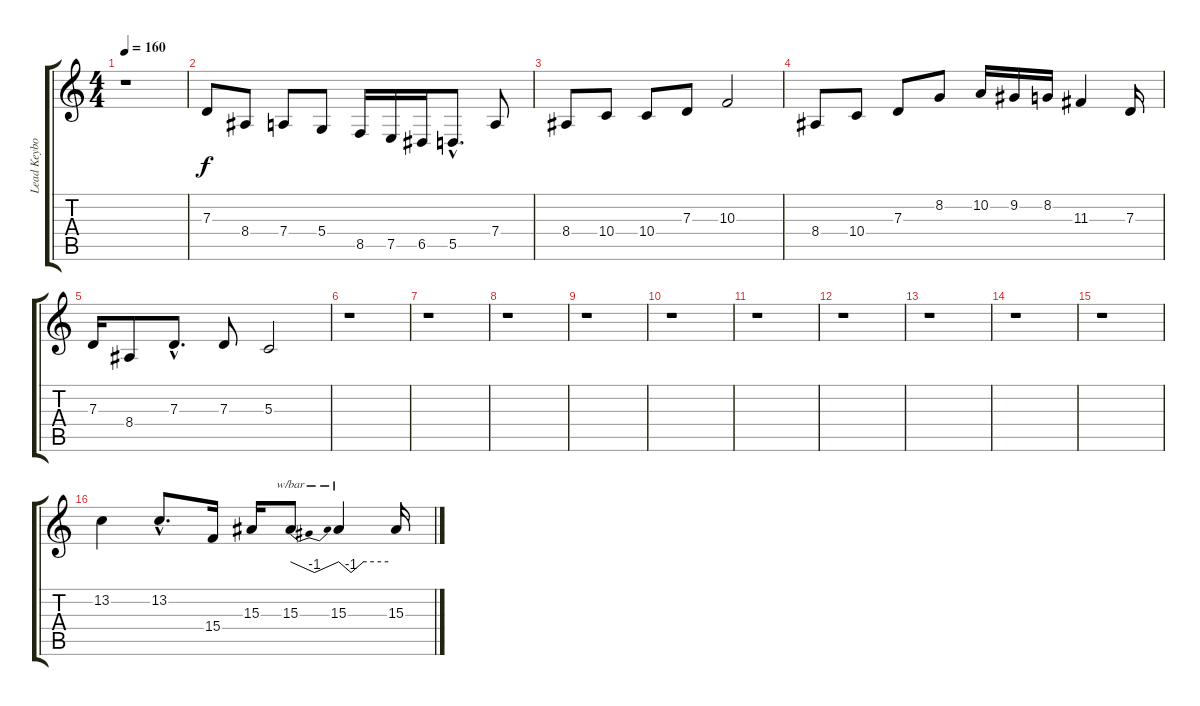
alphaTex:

\track ("Lead Keyboard" "Lead Keybo") {instrument lead2sawtooth}
\staff {score tabs}
\tuning (E4 B3 G3 D3 A2 E2) {hide}
\ts (4 4)
\tempo 160
\clef g2
\ks c
r.1{dy f} |
7.3.8 8.4.8 7.4.8 5.4.8 8.5.16 7.5.16 6.5.16 5.5{hac}.8{d} 7.4.8 |
8.4.8 10.4.8 10.4.8 7.3.8 10.3.2 |
8.4.8 10.4.8 7.3.8 8.2.8 10.2.16 9.2.16 8.2.16 11.3.4 7.3.16 |
7.3.16 8.4.8 7.3{hac}.8{d} 7.3.8 5.3.2 |
r.1 |
r.1 |
r.1 |
r.1 |
r.1 |
r.1 |
r.1 |
r.1 |
r.1 |
r.1 |
13.2.4 13.2{hac}.8{d} 15.4.16 15.3.16 15.3.8{tbe (dip default 0 0 30 -4 60 0)} 15.3.4{tbe (custom default 0 0 15 -4 30 0 60 0)} 15.3.16
